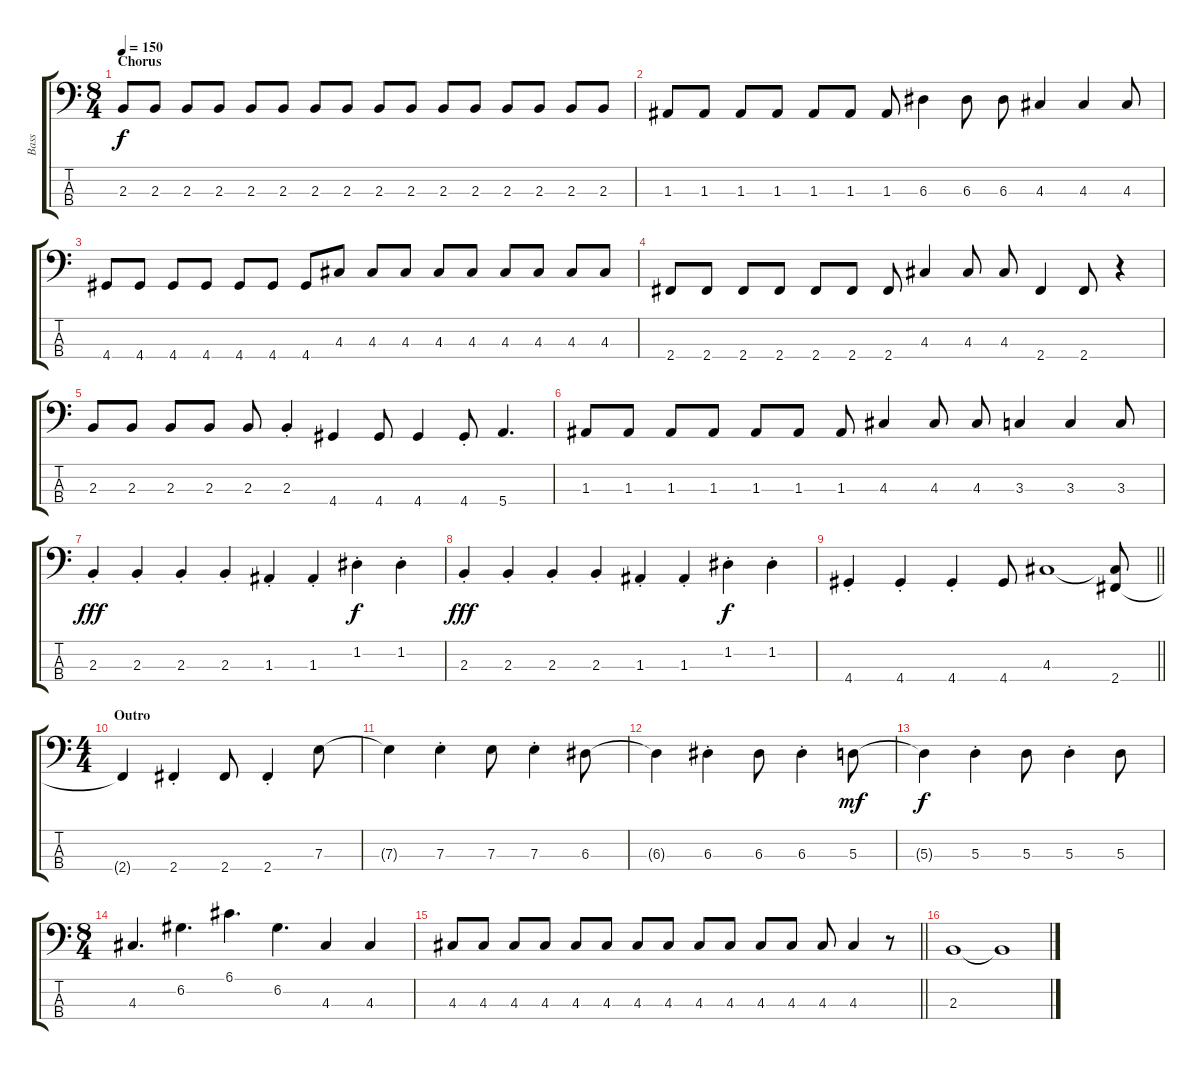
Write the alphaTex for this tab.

\track ("Bass" "Bass") {instrument electricbassfinger}
\staff {score tabs}
\tuning (G2 D2 A1 E1) {hide}
\ts (8 4)
\section ("" "Chorus")
\tempo 150
\clef f4
\ks c
2.3.8{dy f} 2.3.8 2.3.8 2.3.8 2.3.8 2.3.8 2.3.8 2.3.8 2.3.8 2.3.8 2.3.8 2.3.8 2.3.8 2.3.8 2.3.8 2.3.8 |
1.3.8 1.3.8 1.3.8 1.3.8 1.3.8 1.3.8 1.3.8 6.3.4 6.3.8 6.3.8 4.3.4 4.3.4 4.3.8 |
4.4.8 4.4.8 4.4.8 4.4.8 4.4.8 4.4.8 4.4.8 4.3.8 4.3.8 4.3.8 4.3.8 4.3.8 4.3.8 4.3.8 4.3.8 4.3.8 |
2.4.8 2.4.8 2.4.8 2.4.8 2.4.8 2.4.8 2.4.8 4.3.4 4.3.8 4.3.8 2.4.4 2.4.8 r.4 |
2.3.8 2.3.8 2.3.8 2.3.8 2.3.8 2.3{st}.4 4.4.4 4.4.8 4.4.4 4.4{st}.8 5.4.4{d} |
1.3.8 1.3.8 1.3.8 1.3.8 1.3.8 1.3.8 1.3.8 4.3.4 4.3.8 4.3.8 3.3.4 3.3.4 3.3.8 |
2.3{st}.4{dy fff} 2.3{st}.4 2.3{st}.4 2.3{st}.4 1.3{st}.4 1.3{st}.4 1.2{st}.4{dy f} 1.2{st}.4 |
2.3{st}.4{dy fff} 2.3{st}.4 2.3{st}.4 2.3{st}.4 1.3{st}.4 1.3{st}.4 1.2{st}.4{dy f} 1.2{st}.4 |
\barLineRight lightlight
4.4{st}.4 4.4{st}.4 4.4{st}.4 4.4.8 4.3.1 (4.3{t} 2.4).8 |
\ts (4 4)
\section ("" "Outro")
2.4{t}.4 2.4{st}.4 2.4.8 2.4{st}.4 7.3.8 |
7.3{t}.4 7.3{st}.4 7.3.8 7.3{st}.4 6.3.8 |
6.3{t}.4 6.3{st}.4 6.3.8 6.3{st}.4 5.3.8{dy mf} |
5.3{t}.4{dy f} 5.3{st}.4 5.3.8 5.3{st}.4 5.3.8 |
\ts (8 4)
4.3.4{d} 6.2.4{d} 6.1.4{d} 6.2.4{d} 4.3.4 4.3.4 |
\barLineRight lightlight
4.3.8 4.3.8 4.3.8 4.3.8 4.3.8 4.3.8 4.3.8 4.3.8 4.3.8 4.3.8 4.3.8 4.3.8 4.3.8 4.3.4 r.8 |
2.3.1{volume 4} 2.3{t}.1
